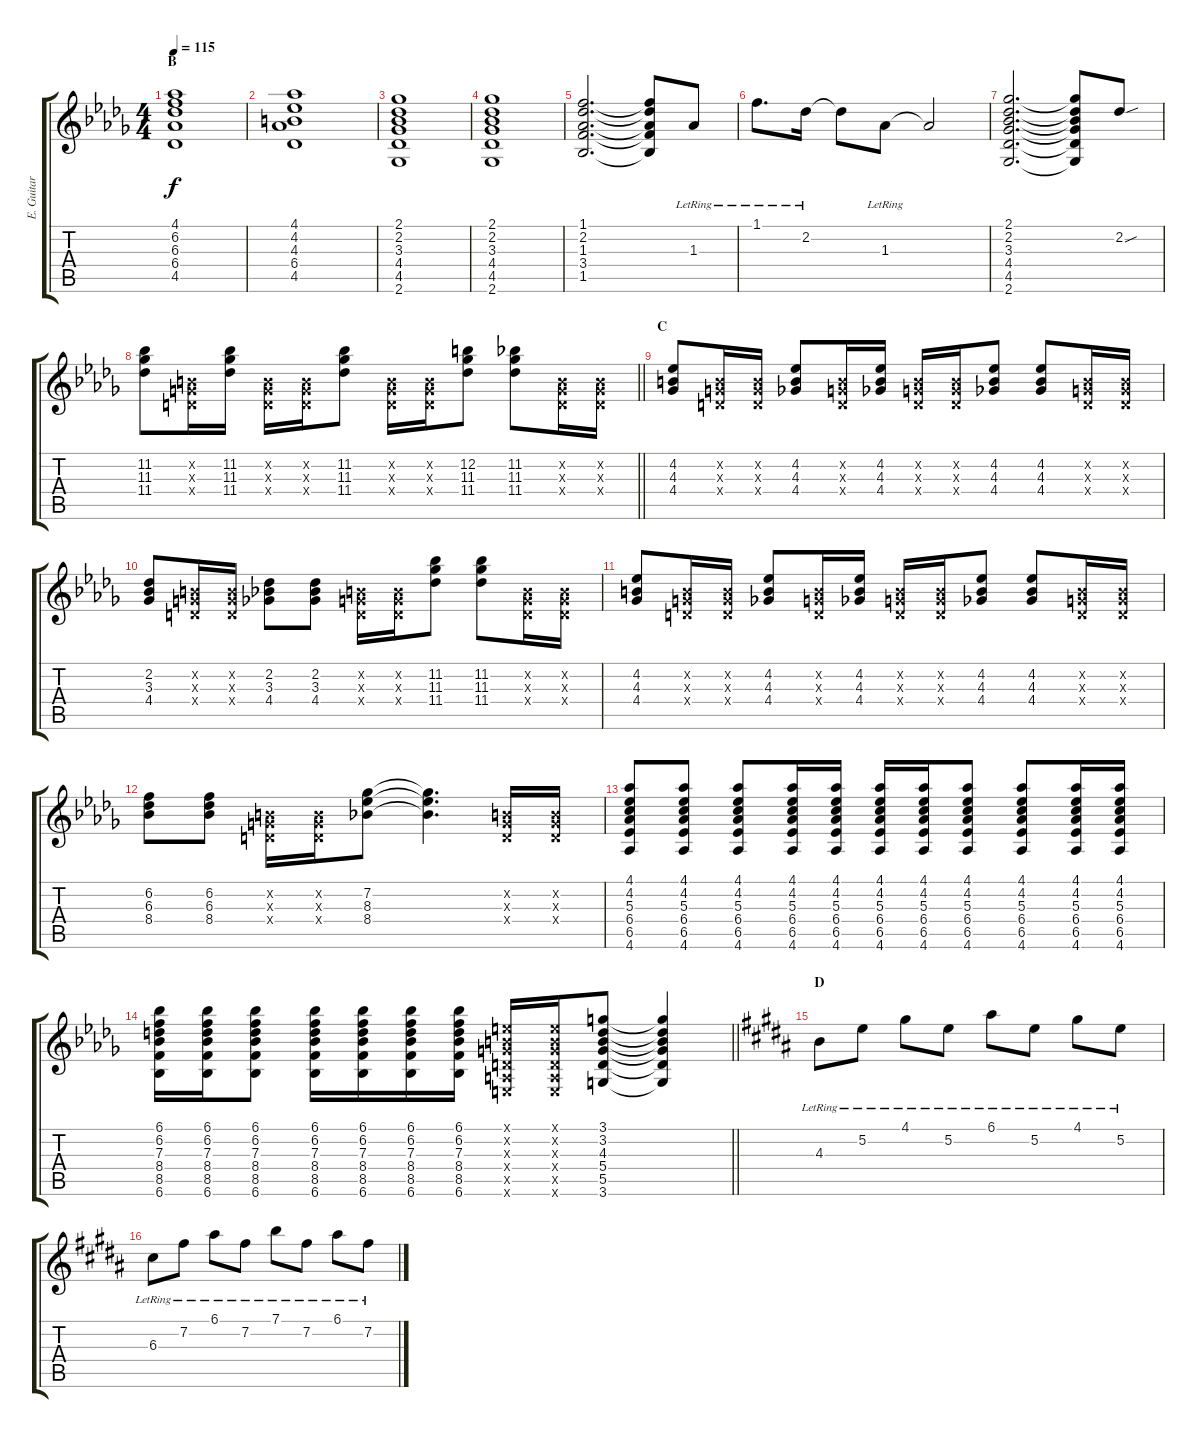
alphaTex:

\track ("E. Guitar II" "E. Guitar ") {instrument electricguitarclean}
\staff {score tabs}
\tuning (E4 B3 G3 D3 A2 E2) {hide}
\ts (4 4)
\section ("" "B")
\tempo 115
\clef g2
\ks db
(4.1 6.2 6.3 6.4 4.5).1{dy f} |
(4.1 4.2 4.3 6.4 4.5).1 |
(2.1 2.2 3.3 4.4 4.5 2.6).1 |
(2.1 2.2 3.3 4.4 4.5 2.6).1 |
(1.1 2.2 1.3 3.4 1.5).2{d} (1.1{t} 2.2{t} 1.3{t} 3.4{t} 1.5{t}).8 1.3{lr}.8 |
1.1{lr}.8{d} 2.2{lr}.16 2.2{t}.8 1.3{lr}.8 1.3{t}.2 |
(2.1 2.2 3.3 4.4 4.5 2.6).2{d} (2.1{t} 2.2{t} 3.3{t} 4.4{t} 4.5{t} 2.6{t}).8 2.2{sou}.8 |
\barLineRight lightlight
(11.2 11.3 11.4).8 (0.2{x} 0.3{x} 0.4{x}).16 (11.2 11.3 11.4).16 (0.2{x} 0.3{x} 0.4{x}).16 (0.2{x} 0.3{x} 0.4{x}).16 (11.2 11.3 11.4).8 (0.2{x} 0.3{x} 0.4{x}).16 (0.2{x} 0.3{x} 0.4{x}).16 (12.2 11.3 11.4).8 (11.2 11.3 11.4).8 (0.2{x} 0.3{x} 0.4{x}).16 (0.2{x} 0.3{x} 0.4{x}).16 |
\section ("" "C")
(4.2 4.3 4.4).8 (0.2{x} 0.3{x} 0.4{x}).16 (0.2{x} 0.3{x} 0.4{x}).16 (4.2 4.3 4.4).8 (0.2{x} 0.3{x} 0.4{x}).16 (4.2 4.3 4.4).16 (0.2{x} 0.3{x} 0.4{x}).16 (0.2{x} 0.3{x} 0.4{x}).16 (4.2 4.3 4.4).8 (4.2 4.3 4.4).8 (0.2{x} 0.3{x} 0.4{x}).16 (0.2{x} 0.3{x} 0.4{x}).16 |
(2.2 3.3 4.4).8 (0.2{x} 0.3{x} 0.4{x}).16 (0.2{x} 0.3{x} 0.4{x}).16 (2.2 3.3 4.4).8 (2.2 3.3 4.4).8 (0.2{x} 0.3{x} 0.4{x}).16 (0.2{x} 0.3{x} 0.4{x}).16 (11.2 11.3 11.4).8 (11.2 11.3 11.4).8 (0.2{x} 0.3{x} 0.4{x}).16 (0.2{x} 0.3{x} 0.4{x}).16 |
(4.2 4.3 4.4).8 (0.2{x} 0.3{x} 0.4{x}).16 (0.2{x} 0.3{x} 0.4{x}).16 (4.2 4.3 4.4).8 (0.2{x} 0.3{x} 0.4{x}).16 (4.2 4.3 4.4).16 (0.2{x} 0.3{x} 0.4{x}).16 (0.2{x} 0.3{x} 0.4{x}).16 (4.2 4.3 4.4).8 (4.2 4.3 4.4).8 (0.2{x} 0.3{x} 0.4{x}).16 (0.2{x} 0.3{x} 0.4{x}).16 |
(6.2 6.3 8.4).8 (6.2 6.3 8.4).8 (0.2{x} 0.3{x} 0.4{x}).16 (0.2{x} 0.3{x} 0.4{x}).16 (7.2 8.3 8.4).8 (7.2{t} 8.3{t} 8.4{t}).4{d} (0.2{x} 0.3{x} 0.4{x}).16 (0.2{x} 0.3{x} 0.4{x}).16 |
(4.1 4.2 5.3 6.4 6.5 4.6).8 (4.1 4.2 5.3 6.4 6.5 4.6).8 (4.1 4.2 5.3 6.4 6.5 4.6).8 (4.1 4.2 5.3 6.4 6.5 4.6).16 (4.1 4.2 5.3 6.4 6.5 4.6).16 (4.1 4.2 5.3 6.4 6.5 4.6).16 (4.1 4.2 5.3 6.4 6.5 4.6).16 (4.1 4.2 5.3 6.4 6.5 4.6).8 (4.1 4.2 5.3 6.4 6.5 4.6).8 (4.1 4.2 5.3 6.4 6.5 4.6).16 (4.1 4.2 5.3 6.4 6.5 4.6).16 |
\barLineRight lightlight
(6.1 6.2 7.3 8.4 8.5 6.6).16 (6.1 6.2 7.3 8.4 8.5 6.6).16 (6.1 6.2 7.3 8.4 8.5 6.6).8 (6.1 6.2 7.3 8.4 8.5 6.6).16 (6.1 6.2 7.3 8.4 8.5 6.6).16 (6.1 6.2 7.3 8.4 8.5 6.6).16 (6.1 6.2 7.3 8.4 8.5 6.6).16 (0.1{x} 0.2{x} 0.3{x} 0.4{x} 0.5{x} 0.6{x}).16 (0.1{x} 0.2{x} 0.3{x} 0.4{x} 0.5{x} 0.6{x}).16 (3.1 3.2 4.3 5.4 5.5 3.6).8 (3.1{t} 3.2{t} 4.3{t} 5.4{t} 5.5{t} 3.6{t}).4 |
\section ("" "D")
\ks b
4.3{lr}.8 5.2{lr}.8 4.1{lr}.8 5.2{lr}.8 6.1{lr}.8 5.2{lr}.8 4.1{lr}.8 5.2{lr}.8 |
6.3{lr}.8 7.2{lr}.8 6.1{lr}.8 7.2{lr}.8 7.1{lr}.8 7.2{lr}.8 6.1{lr}.8 7.2{lr}.8
